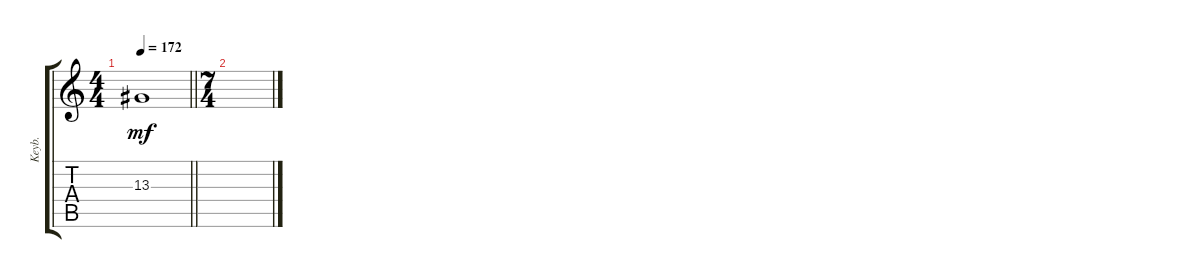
\track ("Keyb." "Keyb.") {instrument synthbrass1}
\staff {score tabs}
\tuning (E4 B3 G3 D3 A2 E2) {hide}
\ts (4 4)
\tempo 172
\clef g2
\barLineRight lightlight
\ks c
13.3{t}.1{dy mf} |
\ts (7 4)
